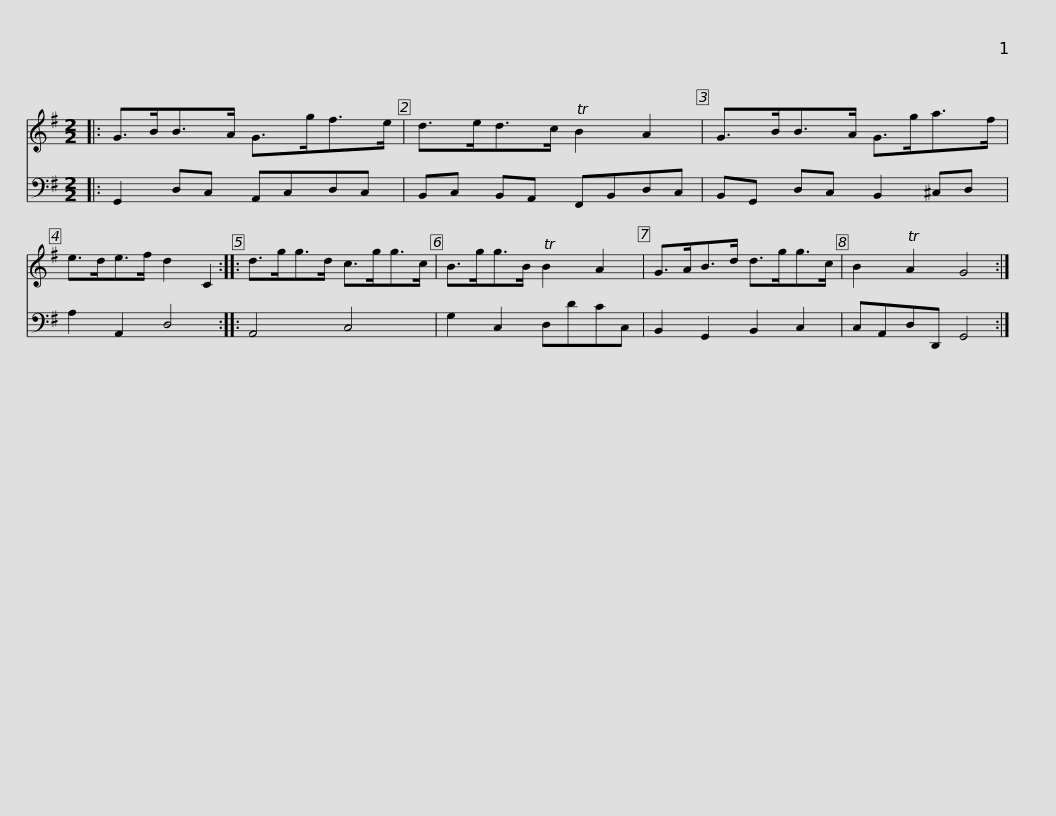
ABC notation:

X:1
%%score 1 2
L:1/8
M:2/2
I:linebreak $
K:G
V:1 treble
V:2 bass
V:1
|: G>BB>A G>gf>e | d>ed>c TB2 A2 | G>BB>A G>ga>f | e>de>f d2 C2 ::$ d>gg>d c>gg>c | %5
 B>gg>B TB2 A2 | G>AB>d d>gg>c | B2 TA2 G4 :| %8
V:2
|: G,,2 D,C, A,,C,D,C, | B,,C, B,,A,, F,,B,,D,C, | B,,G,, D,C, B,,2 ^C,D, | A,2 A,,2 D,4 ::$ A,,4 C,4 | %5
 G,2 C,2 D,DCC, | B,,2 G,,2 B,,2 C,2 | C,A,,D,D,, G,,4 :| %8
